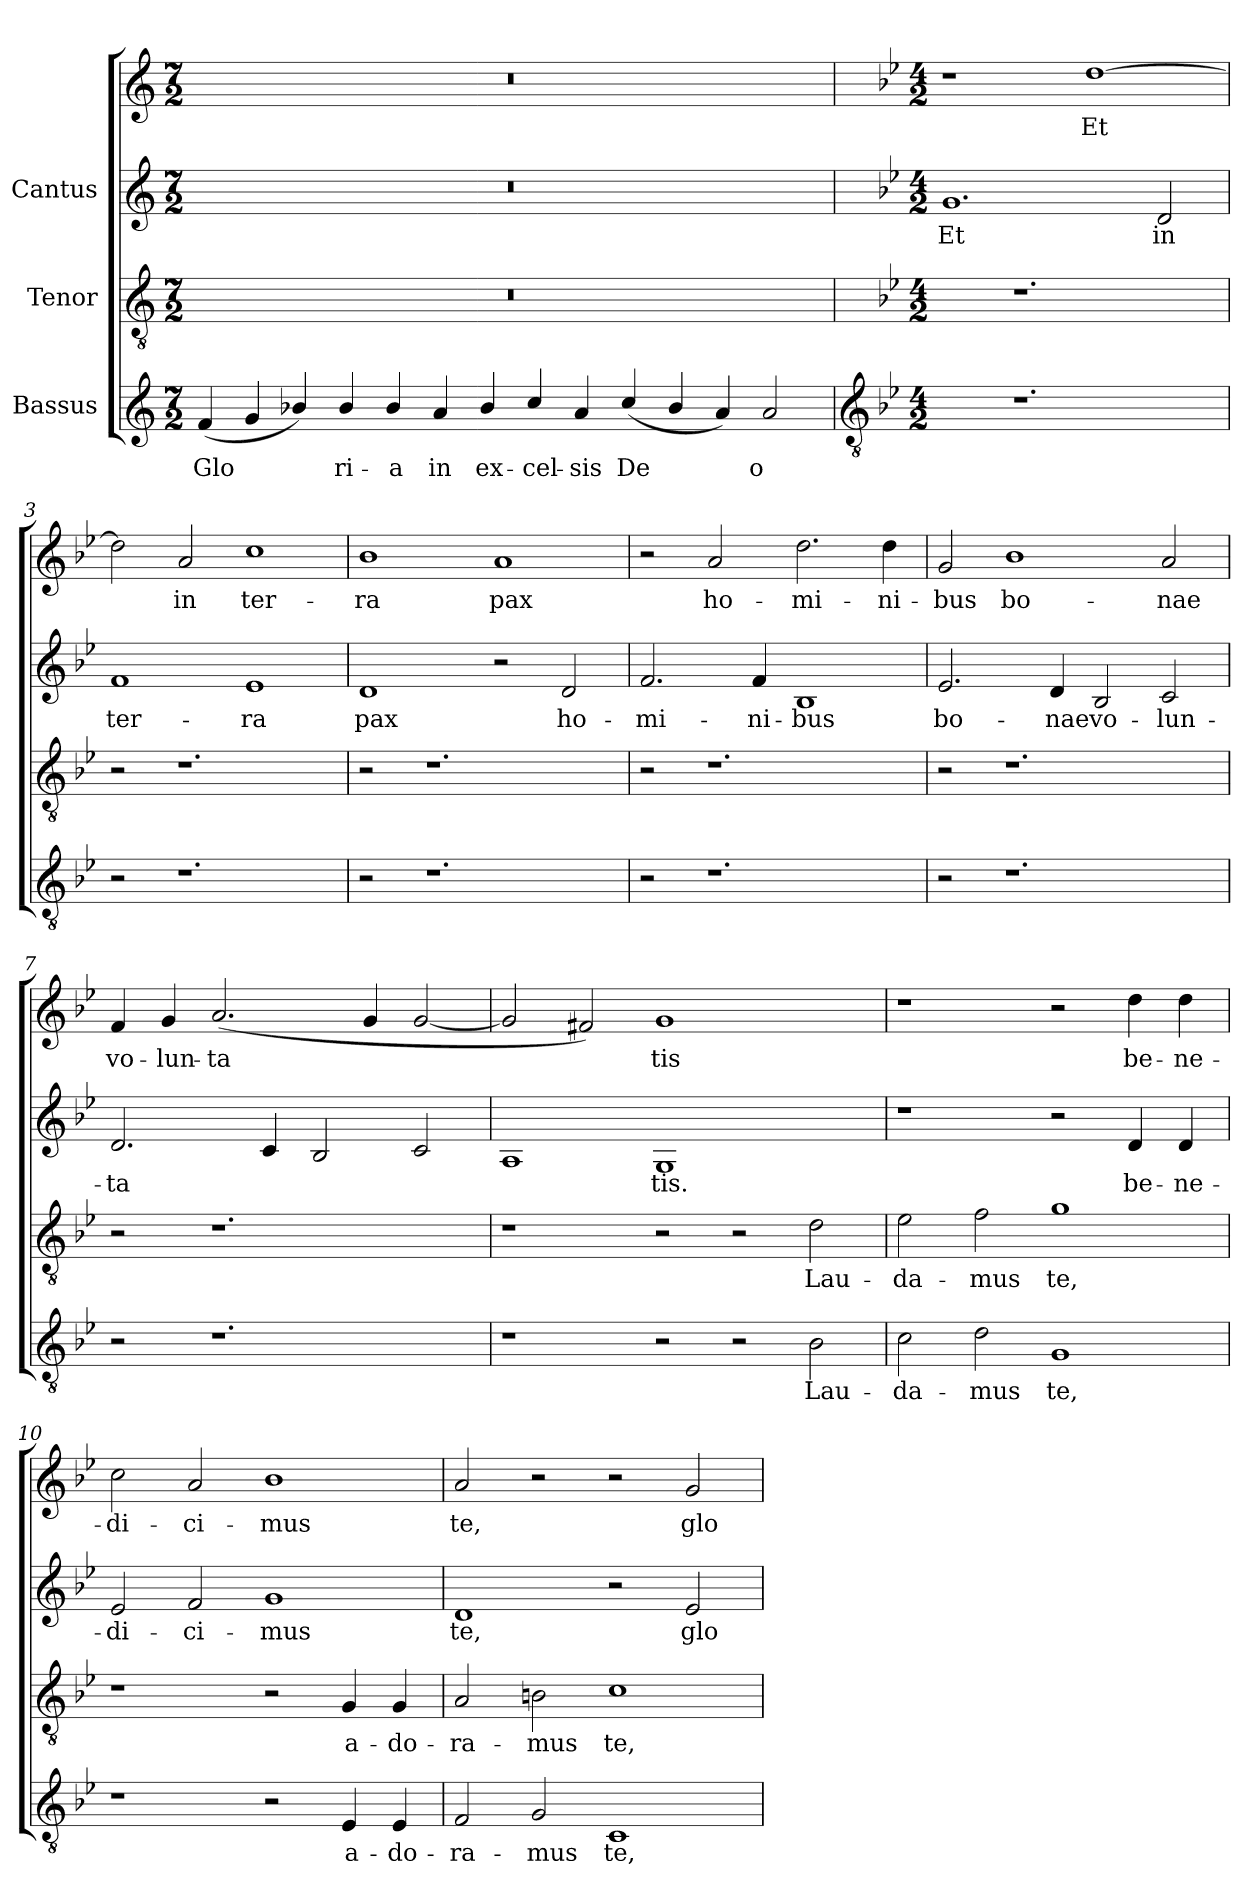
**kern	**text	**kern	**text	**kern	**text	**kern	**text
*part3	*part3	*part2	*part2	*part1	*part1	*part1	*part1
*staff4	*staff4	*staff3	*staff3	*staff2	*staff2	*staff1	*staff1
*I"Bassus	*	*I"Tenor	*	*I"Cantus	*	*	*
!!LO:PB:g=z
*stria5	*	*stria5	*	*stria5	*	*stria5	*
*clefG2	*	*clefGv2	*	*clefG2	*	*clefG2	*
*M7/2	*	*M7/2	*	*M7/2	*	*M7/2	*
=1	=1	=1	=1	=1	=1	=1	=1
!	!LO:LY:b:cj	!	!	!	!	!	!
(<4f/	Glo-	2%7r	.	2%7r	.	2%7r	.
!	!LO:LY:b:cj	!	!	!	!	!	!
4g/	-	.	.	.	.	.	.
!	!LO:LY:b:cj	!	!	!	!	!	!
4b-X/)	.	.	.	.	.	.	.
!	!LO:LY:b:cj	!	!	!	!	!	!
4b-/	ri-	.	.	.	.	.	.
!	!LO:LY:b:cj	!	!	!	!	!	!
4b-/	-a	.	.	.	.	.	.
!	!LO:LY:b:cj	!	!	!	!	!	!
4a/	in	.	.	.	.	.	.
!	!LO:LY:b:cj	!	!	!	!	!	!
4b-/	ex-	.	.	.	.	.	.
!	!LO:LY:b:cj	!	!	!	!	!	!
4cc/	-cel-	.	.	.	.	.	.
!	!LO:LY:b:cj	!	!	!	!	!	!
4a/	-sis	.	.	.	.	.	.
!	!LO:LY:b:cj	!	!	!	!	!	!
(<4cc/	De-	.	.	.	.	.	.
!	!LO:LY:b:cj	!	!	!	!	!	!
4b-/	-	.	.	.	.	.	.
!	!LO:LY:b:cj	!	!	!	!	!	!
4a/)	.	.	.	.	.	.	.
!	!LO:LY:b:cj	!	!	!	!	!	!
2a/	o	.	.	.	.	.	.
=2	=2	=2	=2	=2	=2	=2	=2
*clefGv2	*	*	*	*	*	*	*
*k[b-e-]	*	*k[b-e-]	*	*k[b-e-]	*	*k[b-e-]	*
*B-:	*	*B-:	*	*B-:	*	*B-:	*
*M4/2	*	*M4/2	*	*M4/2	*	*M4/2	*
!	!	!	!	!	!LO:LY:b:cj	!	!
2ryy	.	2ryy	.	1.g	Et	1r	.
1.r	.	1.r	.	.	.	.	.
!	!	!	!	!	!	!	!LO:LY:b
.	.	.	.	.	.	[>1dd	Et
!	!	!	!	!	!LO:LY:b:cj	!	!
.	.	.	.	2d/	in	.	.
!!LO:LB:g=z
=3	=3	=3	=3	=3	=3	=3	=3
!	!	!	!	!	!LO:LY:b:cj	!	!LO:LY:b
2r	.	2r	.	1f	-ter-	2dd\]	.
!	!	!	!	!	!	!	!LO:LY:b
1.r	.	1.r	.	.	.	2a/	in
!	!	!	!	!	!LO:LY:b:cj	!	!LO:LY:b
.	.	.	.	1e-	-ra	1cc	ter-
=4	=4	=4	=4	=4	=4	=4	=4
!	!	!	!	!	!LO:LY:b:cj	!	!LO:LY:b
2r	.	2r	.	1d	pax	1b-	ra
1.r	.	1.r	.	.	.	.	.
!	!	!	!	!	!	!	!LO:LY:b
.	.	.	.	2r	.	1a	pax
!	!	!	!	!	!LO:LY:b:cj	!	!
.	.	.	.	2d/	ho-	.	.
=5	=5	=5	=5	=5	=5	=5	=5
!	!	!	!	!	!LO:LY:b:cj	!	!
2r	.	2r	.	2.f/	-mi-	2r	.
!	!	!	!	!	!	!	!LO:LY:b
1.r	.	1.r	.	.	.	2a/	-ho-
!	!	!	!	!	!LO:LY:b:cj	!	!
.	.	.	.	4f/	-ni-	.	.
!	!	!	!	!	!LO:LY:b:cj	!	!LO:LY:b
.	.	.	.	1B-	-bus	2.dd\	-mi-
!	!	!	!	!	!	!	!LO:LY:b
.	.	.	.	.	.	4dd\	-ni-
=6	=6	=6	=6	=6	=6	=6	=6
!	!	!	!	!	!LO:LY:b:cj	!	!LO:LY:b
2r	.	2r	.	2.e-/	bo-	2g/	bus
!	!	!	!	!	!	!	!LO:LY:b
1.r	.	1.r	.	.	.	1b-	bo-
!	!	!	!	!	!LO:LY:b:cj	!	!
.	.	.	.	4d/	-nae	.	.
!	!	!	!	!	!LO:LY:b:cj	!	!
.	.	.	.	2B-/	vo-	.	.
!	!	!	!	!	!LO:LY:b:cj	!	!LO:LY:b
.	.	.	.	2c/	-lun-	2a/	-nae
!!LO:LB:g=z
=7	=7	=7	=7	=7	=7	=7	=7
!	!	!	!	!	!LO:LY:b:cj	!	!LO:LY:b
2r	.	2r	.	2.d/	-ta-	4f/	-vo-
!	!	!	!	!	!	!	!LO:LY:b
.	.	.	.	.	.	4g/	-lun-
!	!	!	!	!	!	!	!LO:LY:b
1.r	.	1.r	.	.	.	(<2.a/	-ta-
!	!	!	!	!	!LO:LY:b:cj	!	!
.	.	.	.	4c/	--	.	.
!	!	!	!	!	!LO:LY:b:cj	!	!
.	.	.	.	2B-/	--	.	.
!	!	!	!	!	!	!	!LO:LY:b
.	.	.	.	.	.	4g/	--
!	!	!	!	!	!LO:LY:b:cj	!	!LO:LY:b
.	.	.	.	2c/	--	[<2g/	--
=8	=8	=8	=8	=8	=8	=8	=8
!	!	!	!	!	!LO:LY:b:cj	!	!LO:LY:b
1r	.	1r	.	1A	.	2g/]	-
!	!	!	!	!	!	!	!LO:LY:b
.	.	.	.	.	.	2f#X/)	.
!	!	!	!	!	!LO:LY:b:cj	!	!LO:LY:b
2r	.	2r	.	1G	tis.	1g	tis
2r	.	2r	.	.	.	.	.
!	!LO:LY:b:cj	!	!LO:LY:b:cj	!	!	!	!
2B-\	Lau-	2d\	Lau-	2ryy	.	2ryy	.
=9	=9	=9	=9	=9	=9	=9	=9
!	!LO:LY:b:cj	!	!LO:LY:b:cj	!	!	!	!
2c\	-da-	2e-\	-da-	1r	.	1r	.
!	!LO:LY:b:cj	!	!LO:LY:b:cj	!	!	!	!
2d\	-mus	2f\	-mus	.	.	.	.
!	!LO:LY:b:cj	!	!LO:LY:b:cj	!	!	!	!
1G	te,	1g	te,	2r	.	2r	.
!	!	!	!	!	!LO:LY:b:cj	!	!LO:LY:b
.	.	.	.	4d/	-be-	4dd\	be-
!	!	!	!	!	!LO:LY:b:cj	!	!LO:LY:b
.	.	.	.	4d/	-ne-	4dd\	-ne-
=10	=10	=10	=10	=10	=10	=10	=10
!	!	!	!	!	!LO:LY:b:cj	!	!LO:LY:b
1r	.	1r	.	2e-/	di-	2cc\	-di-
!	!	!	!	!	!LO:LY:b:cj	!	!LO:LY:b
.	.	.	.	2f/	-ci-	2a/	-ci-
!	!	!	!	!	!LO:LY:b:cj	!	!LO:LY:b
2r	.	2r	.	1g	-mus	1b-	-mus
!	!LO:LY:b:cj	!	!LO:LY:b:cj	!	!	!	!
4E-/	a-	4G/	a-	.	.	.	.
!	!LO:LY:b:cj	!	!LO:LY:b:cj	!	!	!	!
4E-/	-do-	4G/	-do-	.	.	.	.
!!LO:LB:g=z
=11	=11	=11	=11	=11	=11	=11	=11
!	!LO:LY:b:cj	!	!LO:LY:b:cj	!	!LO:LY:b:cj	!	!LO:LY:b
2F/	-ra-	2A/	-ra-	1d	-te,	2a/	te,
!	!LO:LY:b:cj	!	!LO:LY:b:cj	!	!	!	!
2G/	-mus	2Bn\	-mus	.	.	2r	.
!	!LO:LY:b:cj	!	!LO:LY:b:cj	!	!	!	!
1C	te,	1c	te,	2r	.	2r	.
!	!	!	!	!	!LO:LY:b:cj	!	!LO:LY:b
.	.	.	.	2e-/	glo-	2g/	glo-
=	=	=	=	=	=	=	=
*-	*-	*-	*-	*-	*-	*-	*-
